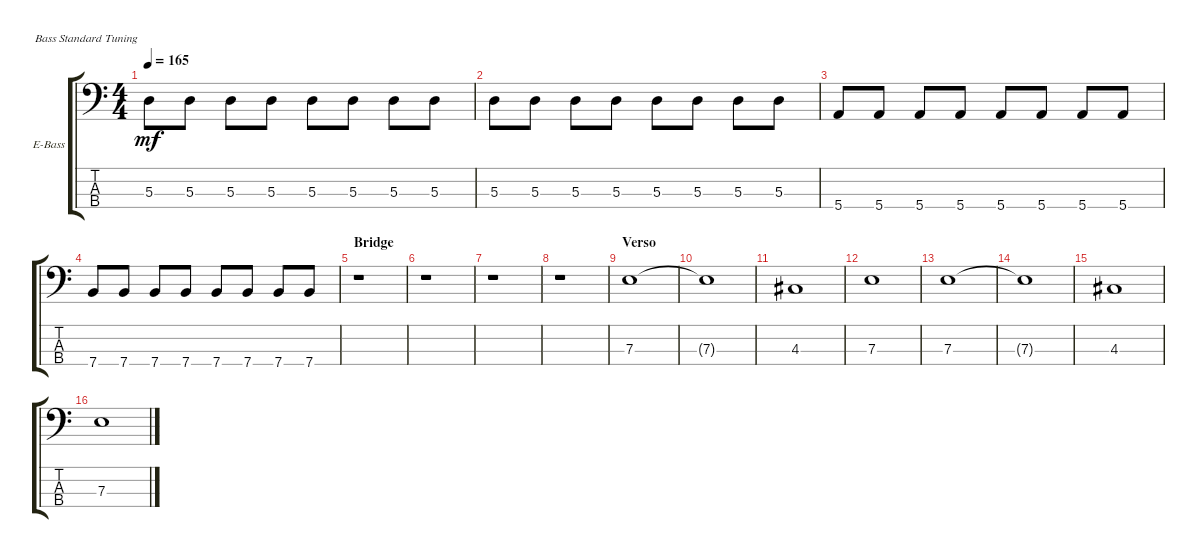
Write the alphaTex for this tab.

\defaultSystemsLayout 4
\bracketExtendMode groupsimilarinstruments
\firstSystemTrackNameOrientation horizontal
\otherSystemsTrackNameOrientation horizontal
\track ("Electric Bass" "E-Bass") {instrument electricbassfinger}
\staff {score tabs}
\tuning (G2 D2 A1 E1)
\ts (4 4)
\tempo 165
\clef f4
\ks c
5.3.8{dy mf} 5.3.8 5.3.8 5.3.8 5.3.8 5.3.8 5.3.8 5.3.8 |
5.3.8 5.3.8 5.3.8 5.3.8 5.3.8 5.3.8 5.3.8 5.3.8 |
5.4.8 5.4.8 5.4.8 5.4.8 5.4.8 5.4.8 5.4.8 5.4.8 |
7.4.8 7.4.8 7.4.8 7.4.8 7.4.8 7.4.8 7.4.8 7.4.8 |
\section ("" "Bridge")
r.1 |
r.1 |
r.1 |
r.1 |
\section ("" "Verso")
7.3.1 |
7.3{t}.1 |
4.3.1 |
7.3.1 |
7.3.1 |
7.3{t}.1 |
4.3.1 |
7.3.1
